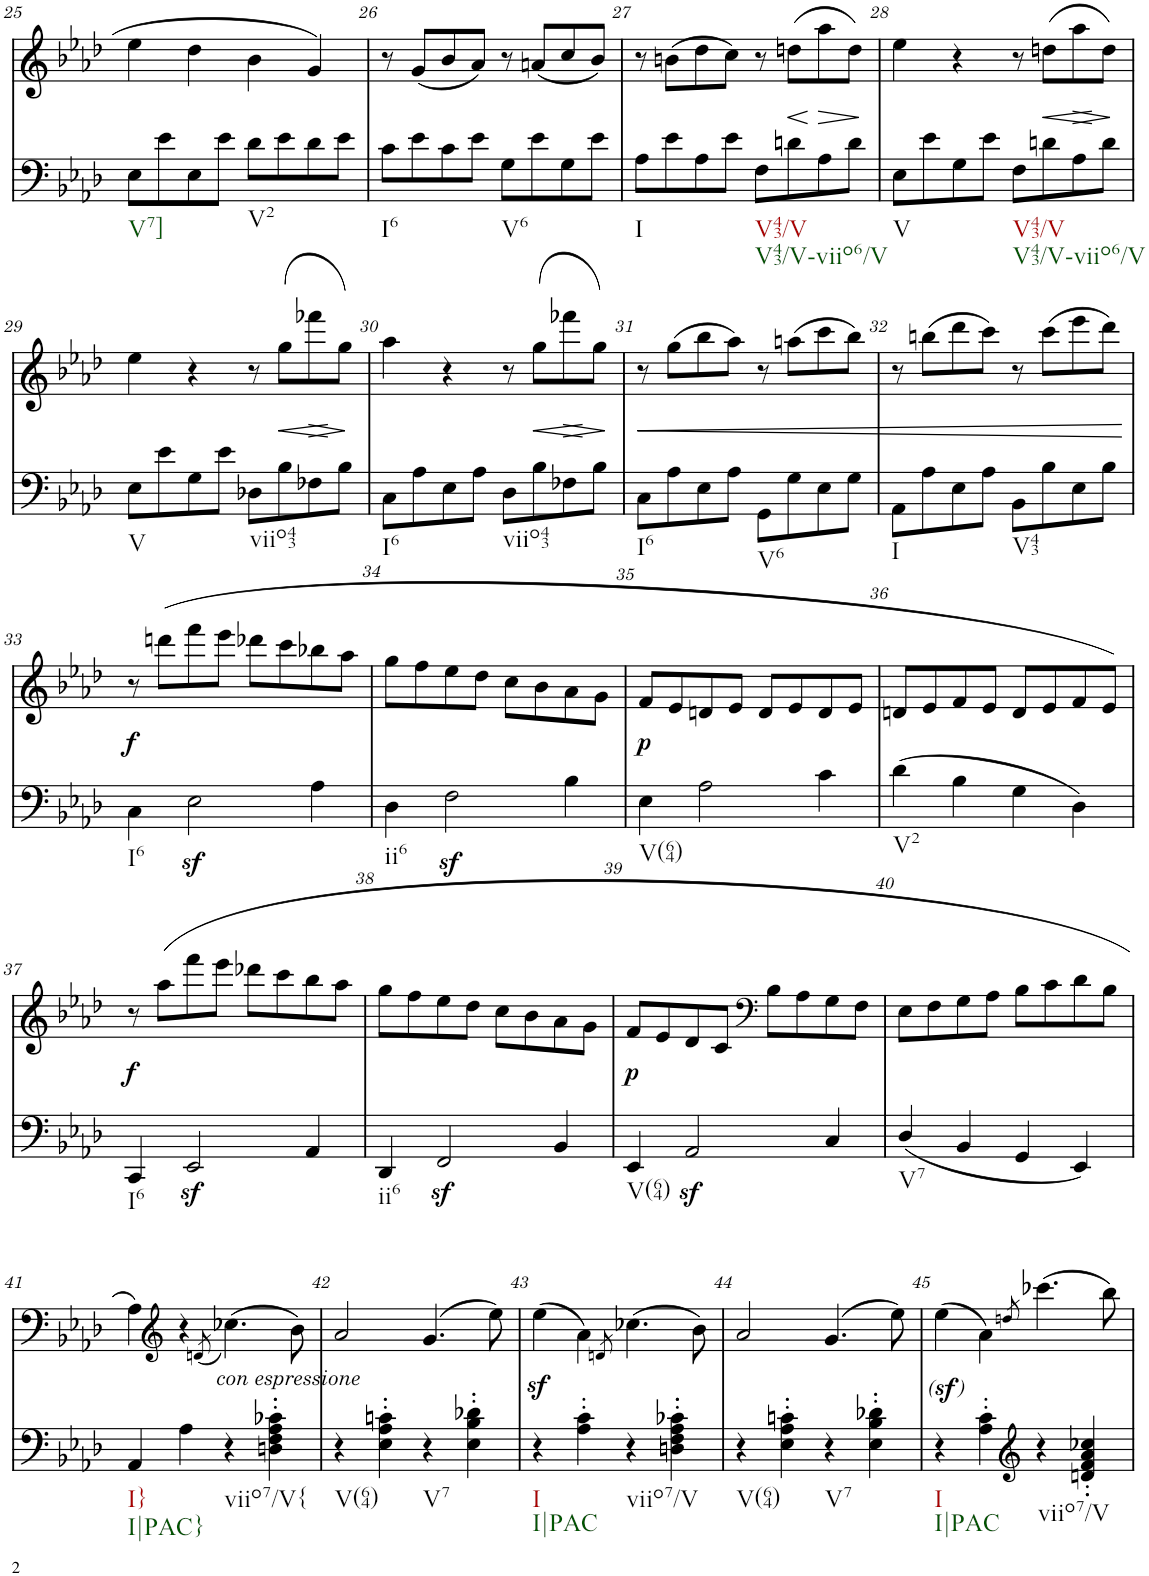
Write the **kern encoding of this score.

**kern	**kern	**dynam
*part2	*part1	*part1
*staff2	*staff1	*staff1
*I"piano	*I"piano	*
*I'Pno	*I'Pno	*
!!LO:PB:g=z
*clefF4	*clefG2	*
*k[b-e-a-d-]	*k[b-e-a-d-]	*
*f:	*f:	*
*M2/2	*M2/2	*
=25	=25	=25
8E-\L	4ee-\	.
8e-\	.	.
8E-\	4dd-\	.
8e-\J	.	.
8d-\L	4b-\	.
8e-\	.	.
8d-\	4g/	.
8e-\J	.	.
=26	=26	=26
8c\L	8r	.
8e-\	(8g/L	.
8c\	8b-/	.
8e-\J	8a-/J)	.
8G\L	8r	.
8e-\	(8an/L	.
8G\	8cc/	.
8e-\J	8b-/J)	.
=27	=27	=27
8A-\L	8r	.
8e-\	(8bn\L	.
8A-\	8dd-\	.
8e-\J	8cc\J)	.
8F\L	8r	.
!	!	!LO:HP:b
8dn\	(8ddn\L	<
!	!	!LO:HP:n=1:b
8A-\	8aa-\	[ >
8d\J	8dd\J)	.
.	.	]
=28	=28	=28
8E-\L	4ee-\	.
8e-\	.	.
8G\	4r	.
8e-\J	.	.
8F\L	8r	.
!	!	!LO:HP:b
8dn\	(8ddn\L	<
!	!	!LO:HP:b
8A-\	8aa-\	>
8d\J	8dd\J)	[
.	.	]
!!LO:LB:g=z
=29	=29	=29
8E-\L	4ee-\	.
8e-\	.	.
8G\	4r	.
8e-\J	.	.
8D-X\L	8r	.
!	!	!LO:HP:b
8B-\	(8gg\L	<
!	!	!LO:HP:b
8F-X\	8fff-X\	>
8B-\J	8gg\J)	[
.	.	]
=30	=30	=30
8C\L	4aa-\	.
8A-\	.	.
8E-\	4r	.
8A-\J	.	.
8D-\L	8r	.
!	!	!LO:HP:b
8B-\	(8gg\L	<
!	!	!LO:HP:b
8F-X\	8fff-X\	>
8B-\J	8gg\J)	[
.	.	]
=31	=31	=31
!	!	!LO:HP:b
8C\L	8r	<
8A-\	(8gg\L	.
8E-\	8bb-\	.
8A-\J	8aa-\J)	.
8GG\L	8r	.
8G\	(8aan\L	.
8E-\	8ccc\	.
8G\J	8bb-\J)	.
=32	=32	=32
8AA-\L	8r	.
8A-\	(8bbn\L	.
8E-\	8ddd-\	.
8A-\J	8ccc\J)	.
8BB-\L	8r	.
8B-\	(8ccc\L	.
8E-\	8eee-\	.
8B-\J	8ddd-\J)	.
.	.	[
!!LO:LB:g=z
=33	=33	=33
!	!	!LO:DY:b
4C\	8r	f
.	(8dddn\L	.
2E-z<\	8fff\	.
.	8eee-\J	.
.	8ddd-X\L	.
.	8ccc\	.
4A-\	8bb-X\	.
.	8aa-\J	.
=34	=34	=34
4D-\	8gg\L	.
.	8ff\	.
2Fz<\	8ee-\	.
.	8dd-\J	.
.	8cc\L	.
.	8b-\	.
4B-\	8a-\	.
.	8g\J	.
=35	=35	=35
!	!	!LO:DY:b
4E-\	8f/L	p
.	8e-/	.
2A-\	8dn/	.
.	8e-/J	.
.	8d/L	.
.	8e-/	.
4c\	8d/	.
.	8e-/J	.
=36	=36	=36
(4d-\	8dn/L	.
.	8e-/	.
4B-\	8f/	.
.	8e-/J	.
4G\	8d/L	.
.	8e-/	.
4D-\)	8f/	.
.	8e-/J)	.
!!LO:LB:g=z
=37	=37	=37
!	!	!LO:DY:b
4CC/	8r	f
.	(8aa-\L	.
2EE-z</	8fff\	.
.	8eee-\J	.
.	8ddd-X\L	.
.	8ccc\	.
4AA-/	8bb-\	.
.	8aa-\J	.
=38	=38	=38
4DD-/	8gg\L	.
.	8ff\	.
2FFz</	8ee-\	.
.	8dd-\J	.
.	8cc\L	.
.	8b-\	.
4BB-/	8a-\	.
.	8g\J	.
=39	=39	=39
!	!	!LO:DY:b
4EE-/	8f/L	p
.	8e-/	.
2AA-z</	8d-/	.
.	8c/J	.
*	*clefF4	*
.	8B-\L	.
.	8A-\	.
4C/	8G\	.
.	8F\J	.
=40	=40	=40
(4D-/	8E-\L	.
.	8F\	.
4BB-/	8G\	.
.	8A-\J	.
4GG/	8B-\L	.
.	8c\	.
4EE-/)	8d-\	.
.	8B-\J	.
!!LO:LB:g=z
=41	=41	=41
4AA-/	4A-\)	.
*	*clefG2	*
4A-\	4r	.
.	(8qdn/	.
4r	(4.cc-X\)	.
4Dn\' 4F\' 4A-\' 4c-X\'	.	.
!	!	!LO:DY:b
.	8b-\)	other-dynamics
=42	=42	=42
4r	2a-/	.
4E-\' 4A-\' 4cn\'	.	.
4r	(4.g/	.
4E-\' 4B-\' 4d-X\'	.	.
.	8ee-\)	.
=43	=43	=43
4r	(4ee-z<\	.
4A-\' 4c\'	4a-\)	.
.	8qdn/	.
4r	(4.cc-X\	.
4Dn\' 4F\' 4A-\' 4c-X\'	.	.
.	8b-\)	.
=44	=44	=44
4r	2a-/	.
4E-\' 4A-\' 4cn\'	.	.
4r	(4.g/	.
4E-\' 4B-\' 4d-X\'	.	.
.	8ee-\)	.
=45	=45	=45
!	!	!LO:DY:b
!	!	!LO:DY:n=1:b
4r	(4ee-z<\	other-dynamics other-dynamics
4A-\' 4c\'	4a-\)	.
*clefG2	*	*
.	8qddn/	.
4r	(4.ccc-X\	.
4dn/' 4f/' 4a-/' 4cc-X/'	.	.
.	8bb-\)	.
=	=	=
*-	*-	*-
